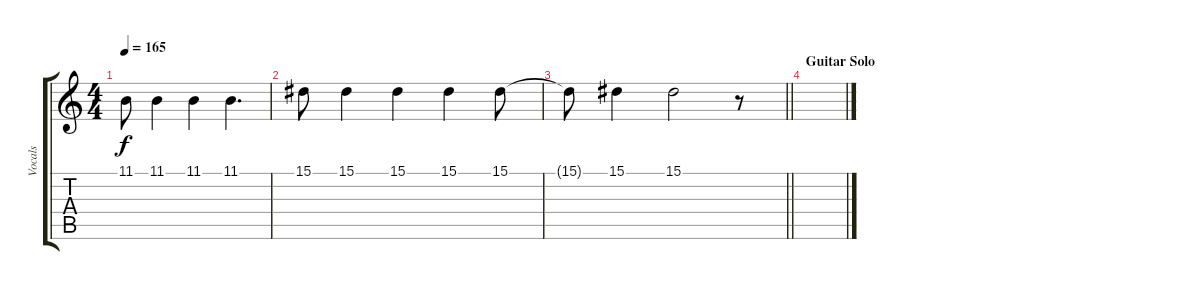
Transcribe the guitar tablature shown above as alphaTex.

\track ("Vocals" "Vocals") {instrument lead6voice}
\staff {score tabs}
\tuning (C4 G3 Eb3 Bb2 F2 C2) {hide}
\ts (4 4)
\tempo 165
\clef g2
\ks c
11.1.8{dy f} 11.1.4 11.1.4 11.1.4{d} |
15.1.8 15.1.4 15.1.4 15.1.4 15.1.8 |
\barLineRight lightlight
15.1{t}.8 15.1.4 15.1.2 r.8 |
\section ("" "Guitar Solo")
